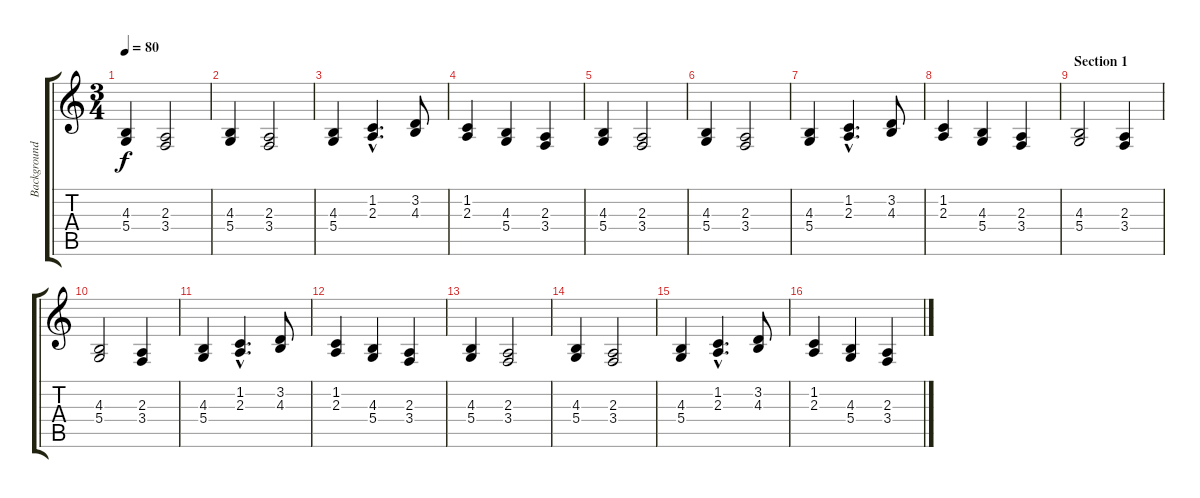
\track ("Background Piano" "Background") {instrument acousticgrandpiano}
\staff {score tabs}
\tuning (E4 B3 G3 D3 A2 E2) {hide}
\ts (3 4)
\tempo 80
\clef g2
\ks c
(4.3 5.4).4{dy f instrument acousticgrandpiano} (2.3 3.4).2 |
(4.3 5.4).4 (2.3 3.4).2 |
(4.3 5.4).4 (1.2{hac} 2.3{hac}).4{d} (3.2 4.3).8 |
(1.2 2.3).4 (4.3 5.4).4 (2.3 3.4).4 |
(4.3 5.4).4 (2.3 3.4).2 |
(4.3 5.4).4 (2.3 3.4).2 |
(4.3 5.4).4 (1.2{hac} 2.3{hac}).4{d} (3.2 4.3).8 |
(1.2 2.3).4 (4.3 5.4).4 (2.3 3.4).4 |
\section ("" "Section 1")
(4.3 5.4).2 (2.3 3.4).4 |
(4.3 5.4).2 (2.3 3.4).4 |
(4.3 5.4).4 (1.2{hac} 2.3{hac}).4{d} (3.2 4.3).8 |
(1.2 2.3).4 (4.3 5.4).4 (2.3 3.4).4 |
(4.3 5.4).4 (2.3 3.4).2 |
(4.3 5.4).4 (2.3 3.4).2 |
(4.3 5.4).4 (1.2{hac} 2.3{hac}).4{d} (3.2 4.3).8 |
(1.2 2.3).4 (4.3 5.4).4 (2.3 3.4).4
